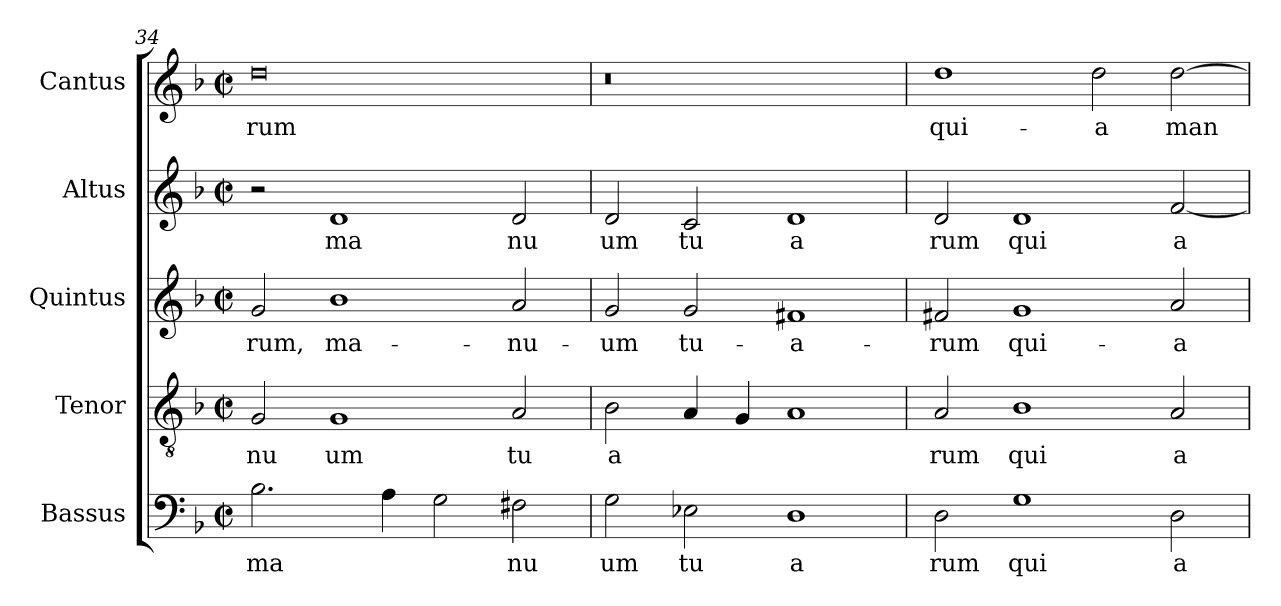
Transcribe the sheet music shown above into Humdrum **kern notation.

**kern	**text	**kern	**text	**kern	**text	**kern	**text	**kern	**text
*part5	*part5	*part4	*part4	*part3	*part3	*part2	*part2	*part1	*part1
*staff5	*staff5	*staff4	*staff4	*staff3	*staff3	*staff2	*staff2	*staff1	*staff1
*I"Bassus	*	*I"Tenor	*	*I"Quintus	*	*I"Altus	*	*I"Cantus	*
*clefF4	*	*clefGv2	*	*clefG2	*	*clefG2	*	*clefG2	*
*k[b-]	*	*k[b-]	*	*k[b-]	*	*k[b-]	*	*k[b-]	*
*F:	*	*F:	*	*F:	*	*F:	*	*F:	*
*M2/2	*	*M2/2	*	*M2/2	*	*M2/2	*	*M2/2	*
*met(c|)	*	*met(c|)	*	*met(c|)	*	*met(c|)	*	*met(c|)	*
=34	=34	=34	=34	=34	=34	=34	=34	=34	=34
!	!LO:LY:b	!	!LO:LY:b:cj	!	!LO:LY:b:cj	!	!	!	!LO:LY:b:cj
2.B-\	ma	2G/	nu	2g/	-rum,	2r	.	0dd	-rum
!	!	!	!LO:LY:b:cj	!	!LO:LY:b:cj	!	!LO:LY:b:cj	!	!
.	.	1G	um	1b-	ma-	1d	ma	.	.
4A\	.	.	.	.	.	.	.	.	.
2G\	.	.	.	.	.	.	.	.	.
!	!LO:LY:b:cj	!	!LO:LY:b:cj	!	!LO:LY:b:cj	!	!LO:LY:b:cj	!	!
2F#X\	nu	2A/	tu	2a/	-nu-	2d/	nu	.	.
=35	=35	=35	=35	=35	=35	=35	=35	=35	=35
!	!LO:LY:b:cj	!	!LO:LY:b:cj	!	!LO:LY:b:cj	!	!LO:LY:b:cj	!	!
2G\	um	2B-\	a	2g/	-um	2d/	um	0r	.
!	!LO:LY:b:cj	!	!	!	!LO:LY:b:cj	!	!LO:LY:b:cj	!	!
2E-X\	tu	4A/	.	2g/	tu-	2c/	tu	.	.
.	.	4G/	.	.	.	.	.	.	.
!	!LO:LY:b:cj	!	!	!	!LO:LY:b:cj	!	!LO:LY:b:cj	!	!
1D	a	1A	.	1f#X	-a-	1d	a	.	.
=36	=36	=36	=36	=36	=36	=36	=36	=36	=36
!	!LO:LY:b:cj	!	!LO:LY:b:cj	!	!LO:LY:b:cj	!	!LO:LY:b:cj	!	!LO:LY:b:cj
2D\	rum	2A/	rum	2f#X/	-rum	2d/	rum	1dd	qui-
!	!LO:LY:b:cj	!	!LO:LY:b:cj	!	!LO:LY:b:cj	!	!LO:LY:b:cj	!	!
1G	qui	1B-	qui	1g	qui-	1d	qui	.	.
!	!	!	!	!	!	!	!	!	!LO:LY:b:cj
.	.	.	.	.	.	.	.	2dd\	-a
!	!LO:LY:b:cj	!	!LO:LY:b:cj	!	!LO:LY:b:cj	!	!LO:LY:b:cj	!	!LO:LY:b
2D\	a	2A/	a	2a/	-a	[<2f/	a	[>2dd\	man-
=	=	=	=	=	=	=	=	=	=
*-	*-	*-	*-	*-	*-	*-	*-	*-	*-
